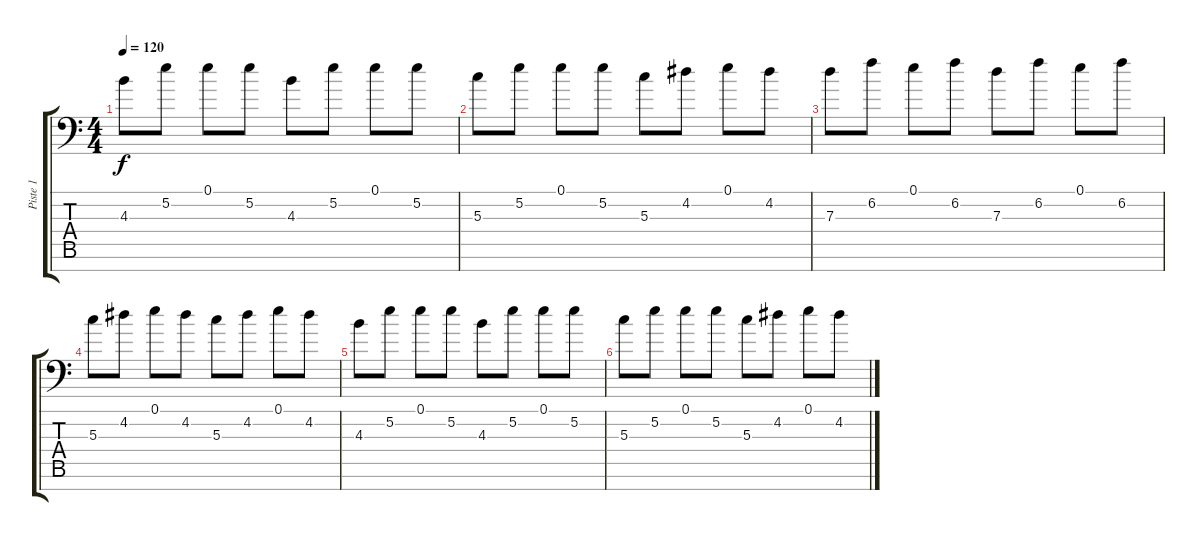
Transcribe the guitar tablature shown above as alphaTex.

\track ("Piste 1" "Piste 1") {instrument electricguitarclean}
\staff {score tabs}
\tuning (E4 B3 G3 D3 A2 E2 A1) {hide}
\ts (4 4)
\tempo 120
\clef f4
\ks c
4.3.8{dy f} 5.2.8 0.1.8 5.2.8 4.3.8 5.2.8 0.1.8 5.2.8 |
5.3.8 5.2.8 0.1.8 5.2.8 5.3.8 4.2.8 0.1.8 4.2.8 |
7.3.8 6.2.8 0.1.8 6.2.8 7.3.8 6.2.8 0.1.8 6.2.8 |
5.3.8 4.2.8 0.1.8 4.2.8 5.3.8 4.2.8 0.1.8 4.2.8 |
4.3.8 5.2.8 0.1.8 5.2.8 4.3.8 5.2.8 0.1.8 5.2.8 |
5.3.8 5.2.8 0.1.8 5.2.8 5.3.8 4.2.8 0.1.8 4.2.8
